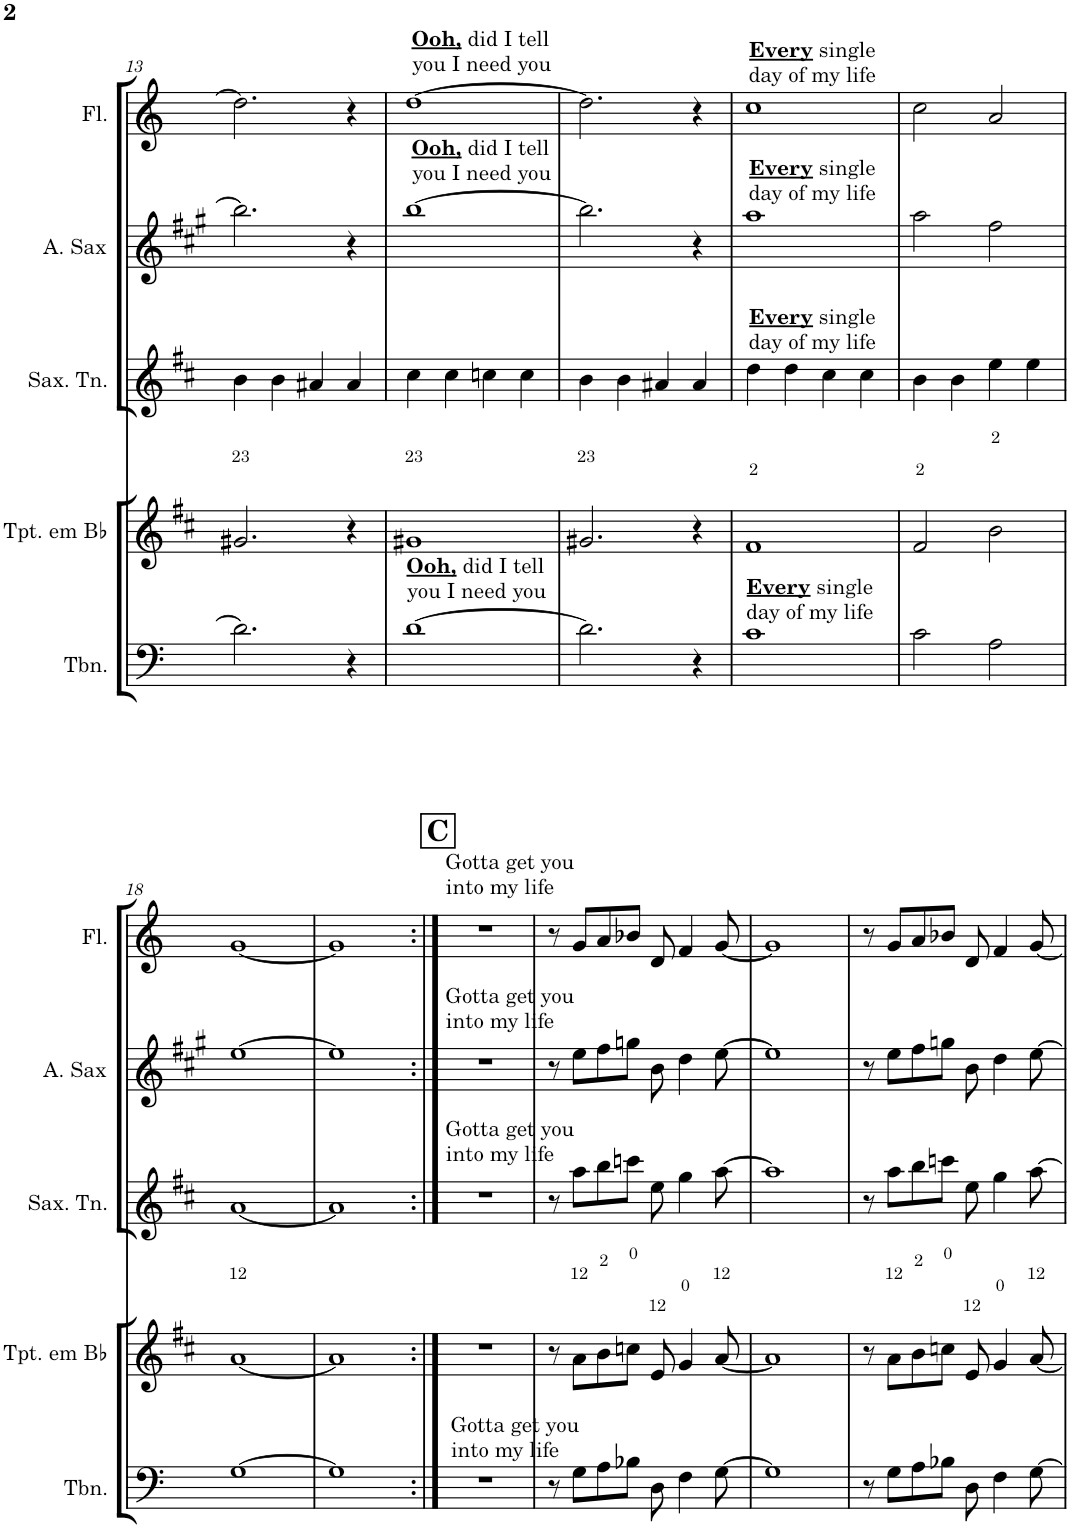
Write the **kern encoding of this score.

**kern	**kern	**kern	**kern	**kern
*part5	*part4	*part3	*part2	*part1
*staff5	*staff4	*staff3	*staff2	*staff1
*I"Trombone	*I"Trompete em Bb	*I"Saxofone Tenor	*I"Saxofone Alto	*I"Flauta Transversal
*I'Tbn.	*I'Tpt. em Bb	*I'Sax. Tn.	*	*I'Fl.
!!LO:PB:g=z
*clefF4	*clefG2	*clefG2	*clefG2	*clefG2
*	*Trd1c2	*Trd8c14	*Trd5c9	*
*k[]	*k[f#c#]	*k[f#c#]	*k[f#c#g#]	*k[]
*M4/4	*M4/4	*M4/4	*M4/4	*M4/4
=13	=13	=13	=13	=13
2.d\]	2.g#X/	4b\	2.bb\]	2.dd\]
.	.	4b\	.	.
.	.	4a#X/	.	.
4r	4r	4a#/	4r	4r
=14	=14	=14	=14	=14
!	!	!	!	!LO:TX:a:B:t=Ooh,
!	!	!	!	!LO:TX:a:t=did I tell
!	!	!	!	!LO:TX:a:t=you I need you
!	!	!	!LO:TX:a:B:t=Ooh,	!
!	!	!	!LO:TX:a:t=did I tell	!
!	!	!	!LO:TX:a:t=you I need you	!
!LO:TX:a:B:t=Ooh,	!	!	!	!
!LO:TX:a:t=did I tell	!	!	!	!
!LO:TX:a:t=you I need you	!	!	!	!
[1d	1g#X	4cc#\	[1bb	[1dd
.	.	4cc#\	.	.
.	.	4ccn\	.	.
.	.	4cc\	.	.
=15	=15	=15	=15	=15
2.d\]	2.g#X/	4b\	2.bb\]	2.dd\]
.	.	4b\	.	.
.	.	4a#X/	.	.
4r	4r	4a#/	4r	4r
=16	=16	=16	=16	=16
!	!	!	!	!LO:TX:a:B:t=Every
!	!	!	!	!LO:TX:a:t=single
!	!	!	!	!LO:TX:a:t=day of my life
!	!	!	!LO:TX:a:B:t=Every	!
!	!	!	!LO:TX:a:t=single	!
!	!	!	!LO:TX:a:t=day of my life	!
!	!	!LO:TX:a:B:t=Every	!	!
!	!	!LO:TX:a:t=single	!	!
!	!	!LO:TX:a:t=day of my life	!	!
!LO:TX:a:B:t=Every	!	!	!	!
!LO:TX:a:t=single	!	!	!	!
!LO:TX:a:t=day of my life	!	!	!	!
1c	1f#	4dd\	1aa	1cc
.	.	4dd\	.	.
.	.	4cc#\	.	.
.	.	4cc#\	.	.
=17	=17	=17	=17	=17
2c\	2f#/	4b\	2aa\	2cc\
.	.	4b\	.	.
2A\	2b\	4ee\	2ff#\	2a/
.	.	4ee\	.	.
!!LO:LB:g=z
=18	=18	=18	=18	=18
[1G	[1a	[1a	[1ee	[1g
=19	=19	=19	=19	=19
1G]	1a]	1a]	1ee]	1g]
!!LO:REH:place=s1:a:B:cj:fs=14:t=C
=20:|!	=20:|!	=20:|!	=20:|!	=20:|!
!	!	!	!	!LO:TX:a:t=Gotta get you
!	!	!	!	!LO:TX:a:t=into my life
!	!	!	!LO:TX:a:t=Gotta get you	!
!	!	!	!LO:TX:a:t=into my life	!
!	!	!LO:TX:a:t=Gotta get you	!	!
!	!	!LO:TX:a:t=into my life	!	!
!LO:TX:a:t=Gotta get you	!	!	!	!
!LO:TX:a:t=into my life	!	!	!	!
1r	1r	1r	1r	1r
=21	=21	=21	=21	=21
8r	8r	8r	8r	8r
8G\L	8a\L	8aa\L	8ee\L	8g/L
8A\	8b\	8bb\	8ff#\	8a/
8B-X\J	8ccn\J	8cccn\J	8ggn\J	8b-X/J
8D\	8e/	8ee\	8b\	8d/
4F\	4g/	4gg\	4dd\	4f/
[8G\	[8a/	[8aa\	[8ee\	[8g/
=22	=22	=22	=22	=22
1G]	1a]	1aa]	1ee]	1g]
=23	=23	=23	=23	=23
8r	8r	8r	8r	8r
8G\L	8a\L	8aa\L	8ee\L	8g/L
8A\	8b\	8bb\	8ff#\	8a/
8B-X\J	8ccn\J	8cccn\J	8ggn\J	8b-X/J
8D\	8e/	8ee\	8b\	8d/
4F\	4g/	4gg\	4dd\	4f/
[8G\	[8a/	[8aa\	[8ee\	[8g/
=	=	=	=	=
*-	*-	*-	*-	*-
